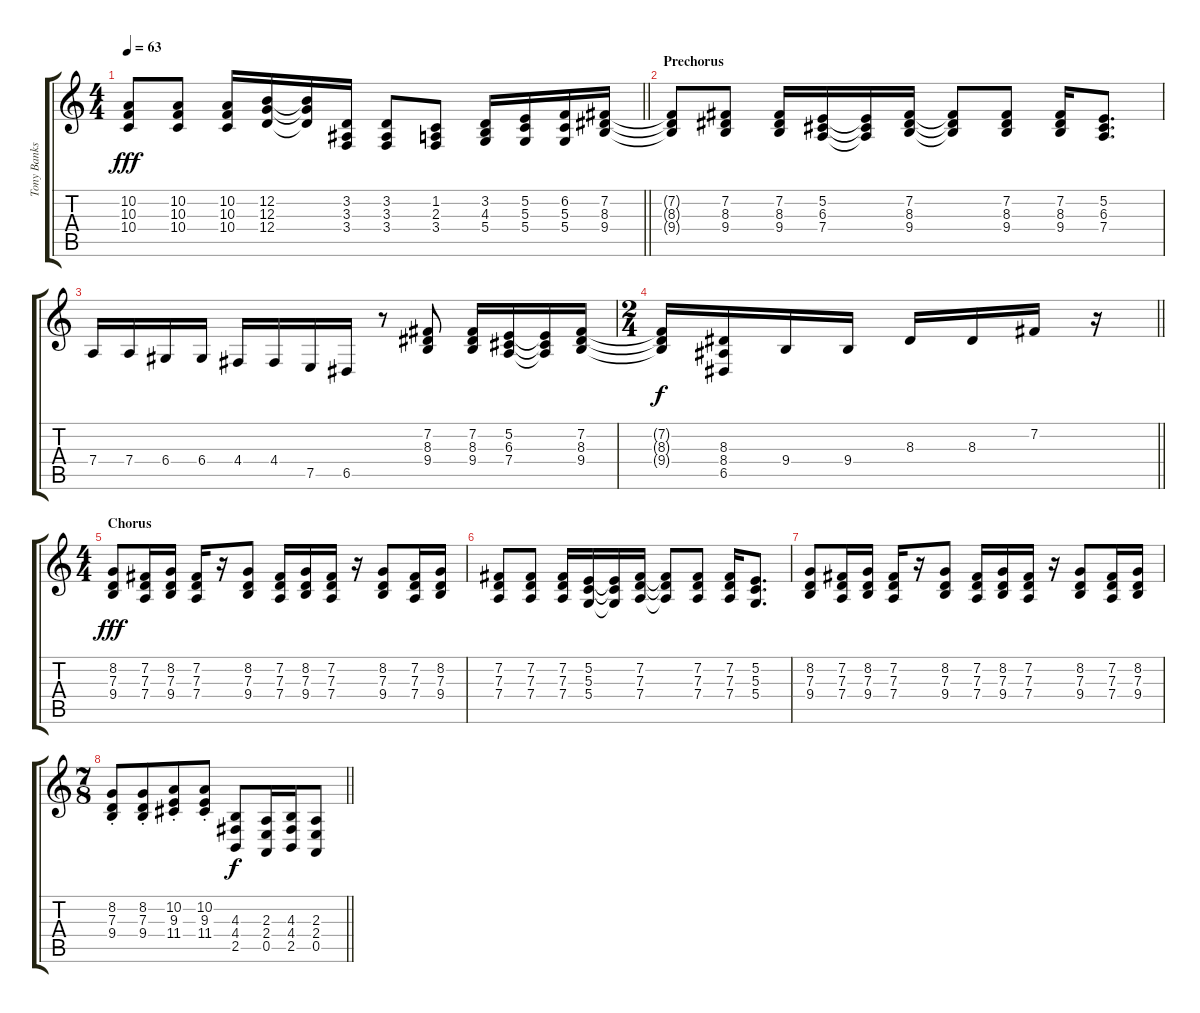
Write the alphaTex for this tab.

\track ("Tony Banks (Synth 1)" "Tony Banks") {instrument lead5charang}
\staff {score tabs}
\tuning (E4 B3 G3 D3 A2 E2) {hide}
\ts (4 4)
\tempo 63
\clef g2
\barLineRight lightlight
\ks c
(10.2 10.3 10.4).8{dy fff} (10.2 10.3 10.4).8 (10.2 10.3 10.4).16 (12.2 12.3 12.4).16 (12.2{t} 12.3{t} 12.4{t}).16 (3.2 3.3 3.4).16 (3.2 3.3 3.4).8 (1.2 2.3 3.4).8 (3.2 4.3 5.4).16 (5.2 5.3 5.4).16 (6.2 5.3 5.4).16 (7.2 8.3 9.4).16 |
\section ("" "Prechorus")
(7.2{t} 8.3{t} 9.4{t}).8 (7.2 8.3 9.4).8 (7.2 8.3 9.4).16 (5.2 6.3 7.4).16 (5.2{t} 6.3{t} 7.4{t}).16 (7.2 8.3 9.4).16 (7.2{t} 8.3{t} 9.4{t}).8 (7.2 8.3 9.4).8 (7.2 8.3 9.4).16 (5.2 6.3 7.4).8{d} |
7.4.16 7.4.16 6.4.16 6.4.16 4.4.16 4.4.16 7.5.16 6.5.16 r.8 (7.2 8.3 9.4).8 (7.2 8.3 9.4).16 (5.2 6.3 7.4).16 (5.2{t} 6.3{t} 7.4{t}).16 (7.2 8.3 9.4).16 |
\ts (2 4)
\barLineRight lightlight
(7.2{t} 8.3{t} 9.4{t}).16{dy f} (8.3 8.4 6.5).16 9.4.16 9.4.16 8.3.16 8.3.16 7.2.16 r.16 |
\ts (4 4)
\section ("" "Chorus")
(8.2 7.3 9.4).8{dy fff} (7.2 7.3 7.4).16 (8.2 7.3 9.4).16 (7.2 7.3 7.4).16 r.16 (8.2 7.3 9.4).8 (7.2 7.3 7.4).16 (8.2 7.3 9.4).16 (7.2 7.3 7.4).16 r.16 (8.2 7.3 9.4).8 (7.2 7.3 7.4).16 (8.2 7.3 9.4).16 |
(7.2 7.3 7.4).8 (7.2 7.3 7.4).8 (7.2 7.3 7.4).16 (5.2 5.3 5.4).16 (5.2{t} 5.3{t} 5.4{t}).16 (7.2 7.3 7.4).16 (7.2{t} 7.3{t} 7.4{t}).8 (7.2 7.3 7.4).8 (7.2 7.3 7.4).16 (5.2 5.3 5.4).8{d} |
(8.2 7.3 9.4).8 (7.2 7.3 7.4).16 (8.2 7.3 9.4).16 (7.2 7.3 7.4).16 r.16 (8.2 7.3 9.4).8 (7.2 7.3 7.4).16 (8.2 7.3 9.4).16 (7.2 7.3 7.4).16 r.16 (8.2 7.3 9.4).8 (7.2 7.3 7.4).16 (8.2 7.3 9.4).16 |
\ts (7 8)
\barLineRight lightlight
(8.2{st} 7.3{st} 9.4{st}).8 (8.2{st} 7.3{st} 9.4{st}).8 (10.2{st} 9.3{st} 11.4{st}).8 (10.2{st} 9.3{st} 11.4{st}).8 (4.3 4.4 2.5).8{dy f} (2.3 2.4 0.5).16 (4.3 4.4 2.5).16 (2.3 2.4 0.5).8
